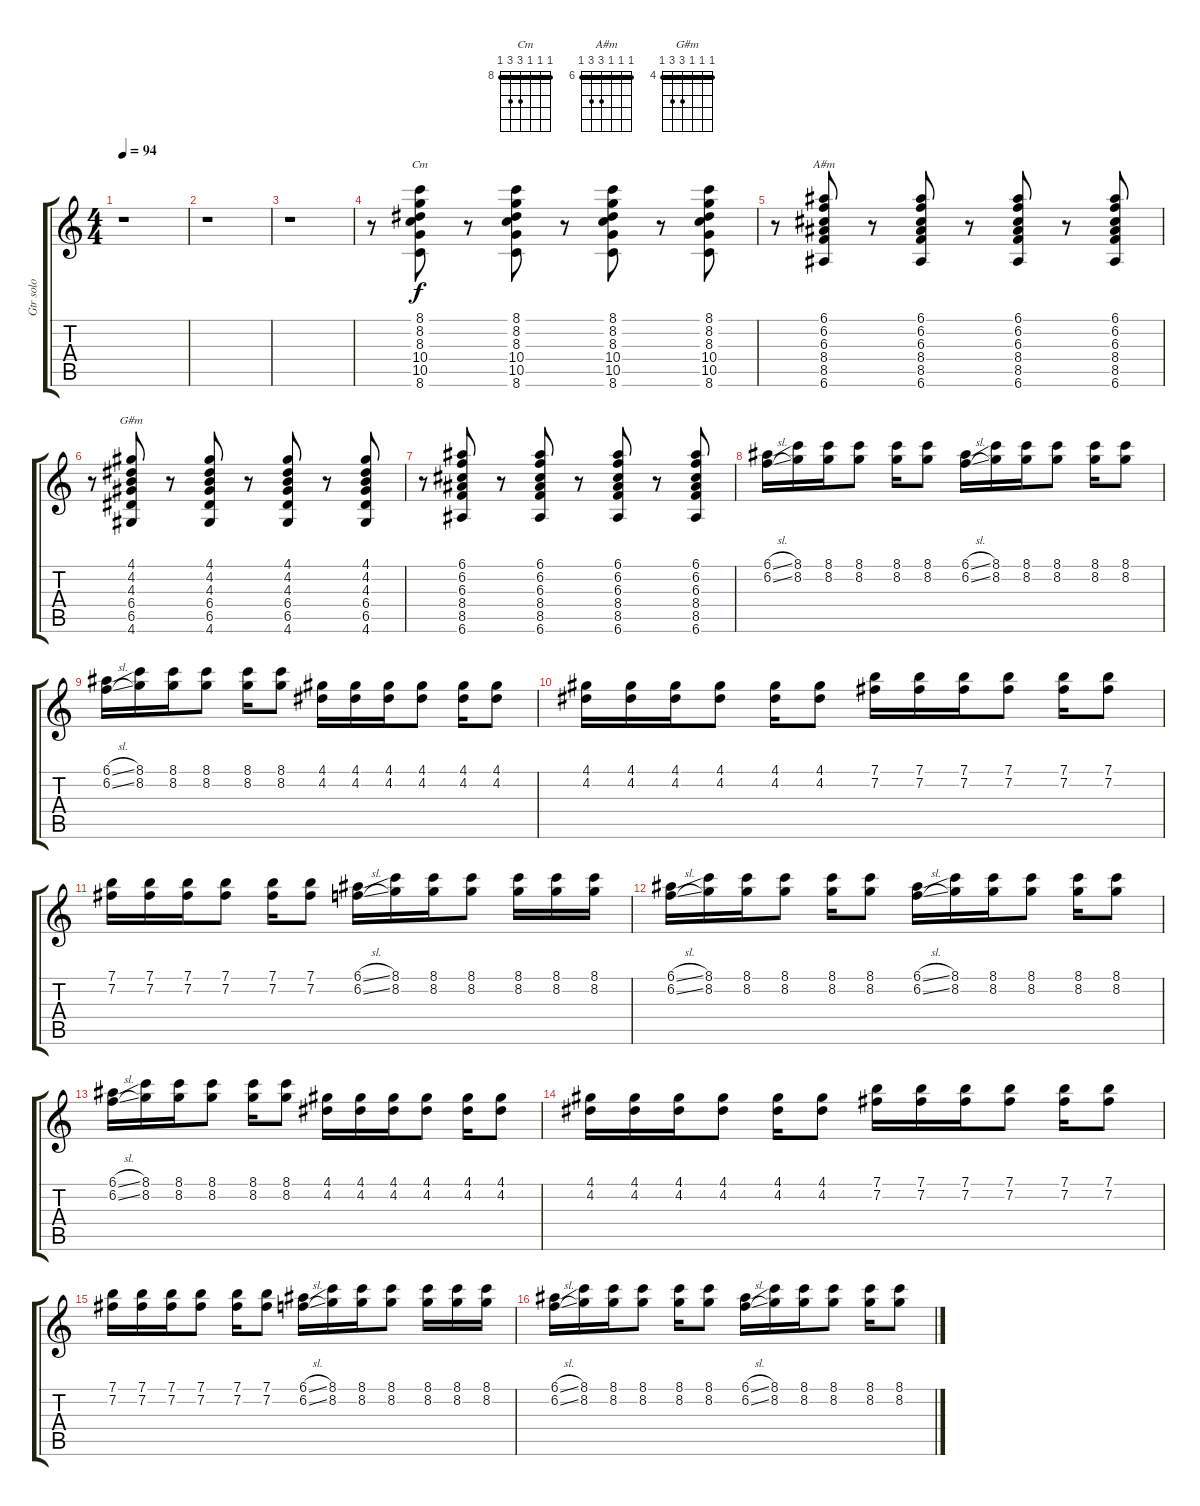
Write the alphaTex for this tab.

\track ("Gtr solo" "Gtr solo") {instrument overdrivenguitar}
\staff {score tabs}
\tuning (E4 B3 G3 D3 A2 E2) {hide}
\chord ("Cm" 8 8 8 10 10 8) {firstfret 8 barre 8}
\chord ("A#m" 6 6 6 8 8 6) {firstfret 6 barre 6}
\chord ("G#m" 4 4 4 6 6 4) {firstfret 4 barre 4}
\ts (4 4)
\tempo 94
\clef g2
\ks c
r.1{dy f} |
r.1 |
r.1 |
r.8 (8.1 8.2 8.3 10.4 10.5 8.6).8{ch "Cm"} r.8 (8.1 8.2 8.3 10.4 10.5 8.6).8 r.8 (8.1 8.2 8.3 10.4 10.5 8.6).8 r.8 (8.1 8.2 8.3 10.4 10.5 8.6).8 |
r.8 (6.1 6.2 6.3 8.4 8.5 6.6).8{ch "A#m"} r.8 (6.1 6.2 6.3 8.4 8.5 6.6).8 r.8 (6.1 6.2 6.3 8.4 8.5 6.6).8 r.8 (6.1 6.2 6.3 8.4 8.5 6.6).8 |
r.8 (4.1 4.2 4.3 6.4 6.5 4.6).8{ch "G#m"} r.8 (4.1 4.2 4.3 6.4 6.5 4.6).8 r.8 (4.1 4.2 4.3 6.4 6.5 4.6).8 r.8 (4.1 4.2 4.3 6.4 6.5 4.6).8 |
r.8 (6.1 6.2 6.3 8.4 8.5 6.6).8 r.8 (6.1 6.2 6.3 8.4 8.5 6.6).8 r.8 (6.1 6.2 6.3 8.4 8.5 6.6).8 r.8 (6.1 6.2 6.3 8.4 8.5 6.6).8 |
(6.1{sl} 6.2{sl}).16 (8.1 8.2).16 (8.1 8.2).16 (8.1 8.2).8 (8.1 8.2).16 (8.1 8.2).8 (6.1{sl} 6.2{sl}).16 (8.1 8.2).16 (8.1 8.2).16 (8.1 8.2).8 (8.1 8.2).16 (8.1 8.2).8 |
(6.1{sl} 6.2{sl}).16 (8.1 8.2).16 (8.1 8.2).16 (8.1 8.2).8 (8.1 8.2).16 (8.1 8.2).8 (4.1 4.2).16 (4.1 4.2).16 (4.1 4.2).16 (4.1 4.2).8 (4.1 4.2).16 (4.1 4.2).8 |
(4.1 4.2).16 (4.1 4.2).16 (4.1 4.2).16 (4.1 4.2).8 (4.1 4.2).16 (4.1 4.2).8 (7.1 7.2).16 (7.1 7.2).16 (7.1 7.2).16 (7.1 7.2).8 (7.1 7.2).16 (7.1 7.2).8 |
(7.1 7.2).16 (7.1 7.2).16 (7.1 7.2).16 (7.1 7.2).8 (7.1 7.2).16 (7.1 7.2).8 (6.1{sl} 6.2{sl}).16 (8.1 8.2).16 (8.1 8.2).16 (8.1 8.2).8 (8.1 8.2).16 (8.1 8.2).16 (8.1 8.2).16 |
(6.1{sl} 6.2{sl}).16 (8.1 8.2).16 (8.1 8.2).16 (8.1 8.2).8 (8.1 8.2).16 (8.1 8.2).8 (6.1{sl} 6.2{sl}).16 (8.1 8.2).16 (8.1 8.2).16 (8.1 8.2).8 (8.1 8.2).16 (8.1 8.2).8 |
(6.1{sl} 6.2{sl}).16 (8.1 8.2).16 (8.1 8.2).16 (8.1 8.2).8 (8.1 8.2).16 (8.1 8.2).8 (4.1 4.2).16 (4.1 4.2).16 (4.1 4.2).16 (4.1 4.2).8 (4.1 4.2).16 (4.1 4.2).8 |
(4.1 4.2).16 (4.1 4.2).16 (4.1 4.2).16 (4.1 4.2).8 (4.1 4.2).16 (4.1 4.2).8 (7.1 7.2).16 (7.1 7.2).16 (7.1 7.2).16 (7.1 7.2).8 (7.1 7.2).16 (7.1 7.2).8 |
(7.1 7.2).16 (7.1 7.2).16 (7.1 7.2).16 (7.1 7.2).8 (7.1 7.2).16 (7.1 7.2).8 (6.1{sl} 6.2{sl}).16 (8.1 8.2).16 (8.1 8.2).16 (8.1 8.2).8 (8.1 8.2).16 (8.1 8.2).16 (8.1 8.2).16 |
(6.1{sl} 6.2{sl}).16 (8.1 8.2).16 (8.1 8.2).16 (8.1 8.2).8 (8.1 8.2).16 (8.1 8.2).8 (6.1{sl} 6.2{sl}).16 (8.1 8.2).16 (8.1 8.2).16 (8.1 8.2).8 (8.1 8.2).16 (8.1 8.2).8
